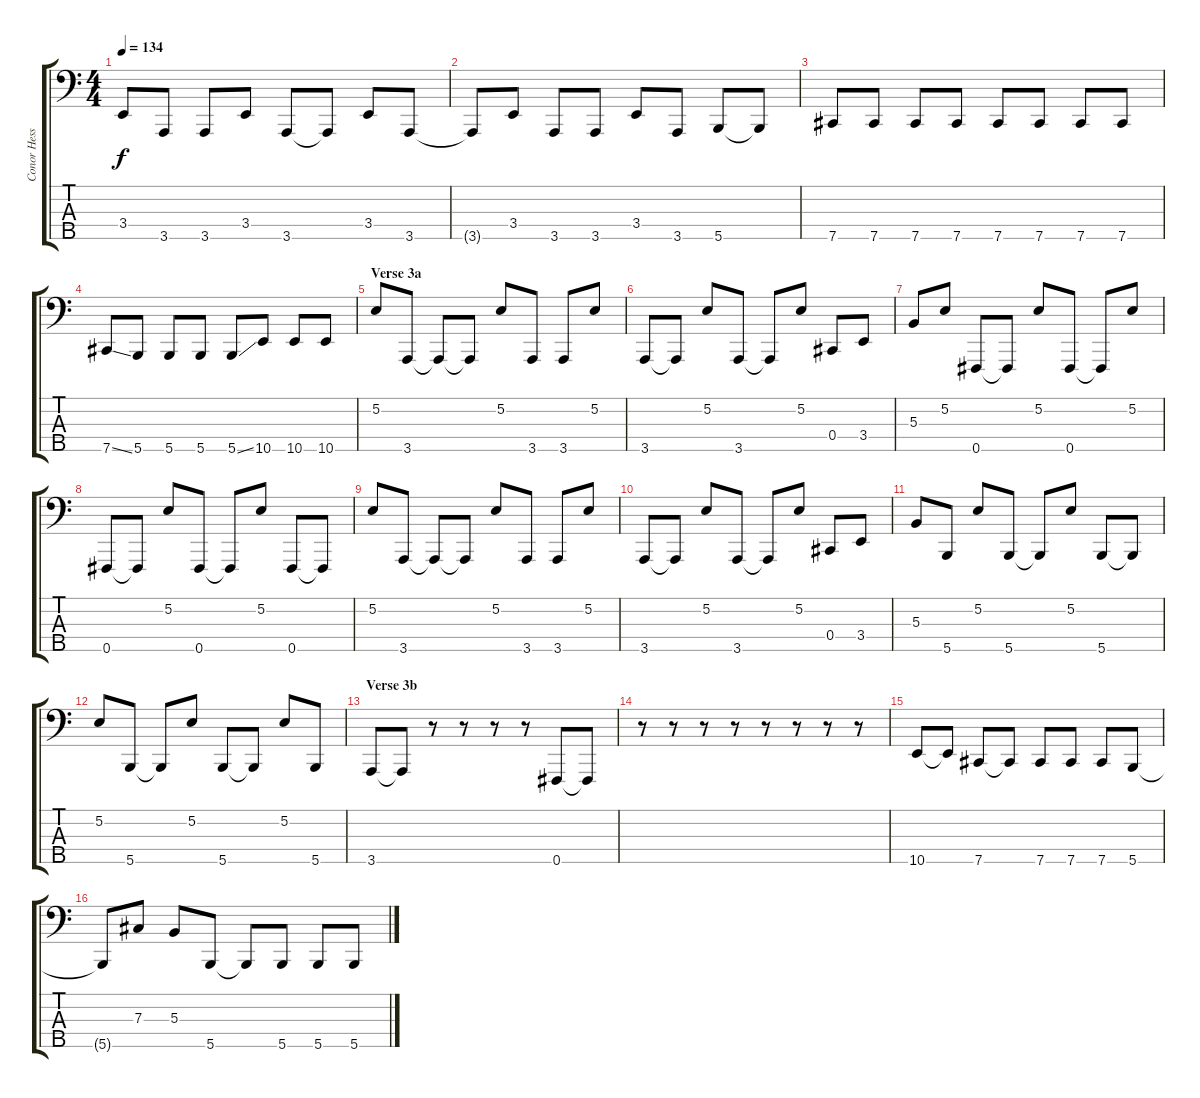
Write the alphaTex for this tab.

\track ("Conor Hesse" "Conor Hess") {instrument slapbass1}
\staff {score tabs}
\tuning (E2 B1 Gb1 Db1 Gb0) {hide}
\ts (4 4)
\tempo 134
\clef f4
\ks c
3.4.8{dy f} 3.5.8 3.5.8 3.4.8 3.5.8 3.5{t}.8 3.4.8 3.5.8 |
3.5{t}.8 3.4.8 3.5.8 3.5.8 3.4.8 3.5.8 5.5.8 5.5{t}.8 |
7.5.8 7.5.8 7.5.8 7.5.8 7.5.8 7.5.8 7.5.8 7.5.8 |
7.5{ss}.8 5.5.8 5.5.8 5.5.8 5.5{ss}.8 10.5.8 10.5.8 10.5.8 |
\section ("" "Verse 3a")
5.2.8 3.5.8 3.5{t}.8 3.5{t}.8 5.2.8 3.5.8 3.5.8 5.2.8 |
3.5.8 3.5{t}.8 5.2.8 3.5.8 3.5{t}.8 5.2.8 0.4.8 3.4.8 |
5.3.8 5.2.8 0.5.8 0.5{t}.8 5.2.8 0.5.8 0.5{t}.8 5.2.8 |
0.5.8 0.5{t}.8 5.2.8 0.5.8 0.5{t}.8 5.2.8 0.5.8 0.5{t}.8 |
5.2.8 3.5.8 3.5{t}.8 3.5{t}.8 5.2.8 3.5.8 3.5.8 5.2.8 |
3.5.8 3.5{t}.8 5.2.8 3.5.8 3.5{t}.8 5.2.8 0.4.8 3.4.8 |
5.3.8 5.5.8 5.2.8 5.5.8 5.5{t}.8 5.2.8 5.5.8 5.5{t}.8 |
5.2.8 5.5.8 5.5{t}.8 5.2.8 5.5.8 5.5{t}.8 5.2.8 5.5.8 |
\section ("" "Verse 3b")
3.5.8 3.5{t}.8 r.8 r.8 r.8 r.8 0.5.8 0.5{t}.8 |
r.8 r.8 r.8 r.8 r.8 r.8 r.8 r.8 |
10.5.8 10.5{t}.8 7.5.8 7.5{t}.8 7.5.8 7.5.8 7.5.8 5.5.8 |
5.5{t}.8 7.3.8 5.3.8 5.5.8 5.5{t}.8 5.5.8 5.5.8 5.5.8
